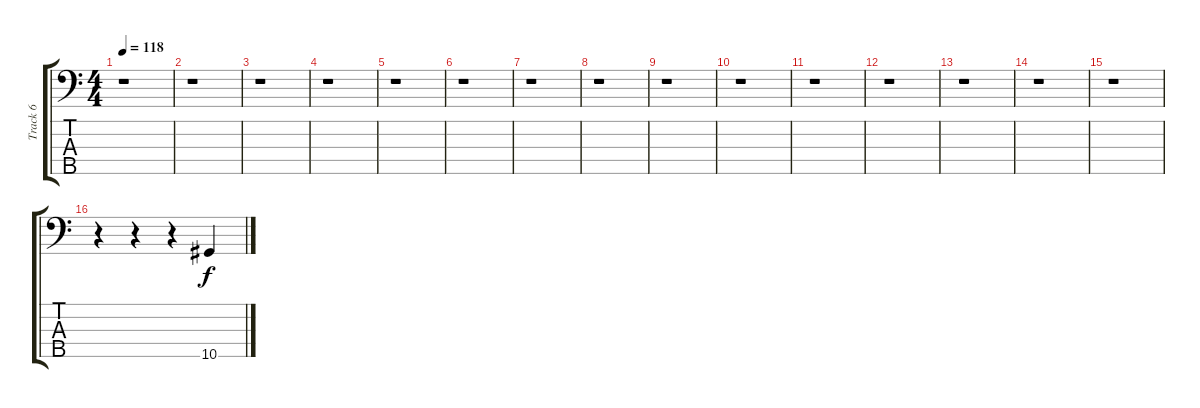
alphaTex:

\track ("Track 6" "Track 6") {instrument electricbassfinger}
\staff {score tabs}
\tuning (Gb2 Db2 Ab1 Eb1 Bb0) {hide}
\ts (4 4)
\tempo 118
\clef f4
\ks c
r.1{dy f} |
r.1 |
r.1 |
r.1 |
r.1 |
r.1 |
r.1 |
r.1 |
r.1 |
r.1 |
r.1 |
r.1 |
r.1 |
r.1 |
r.1 |
r.4 r.4 r.4 10.5{ss}.4
